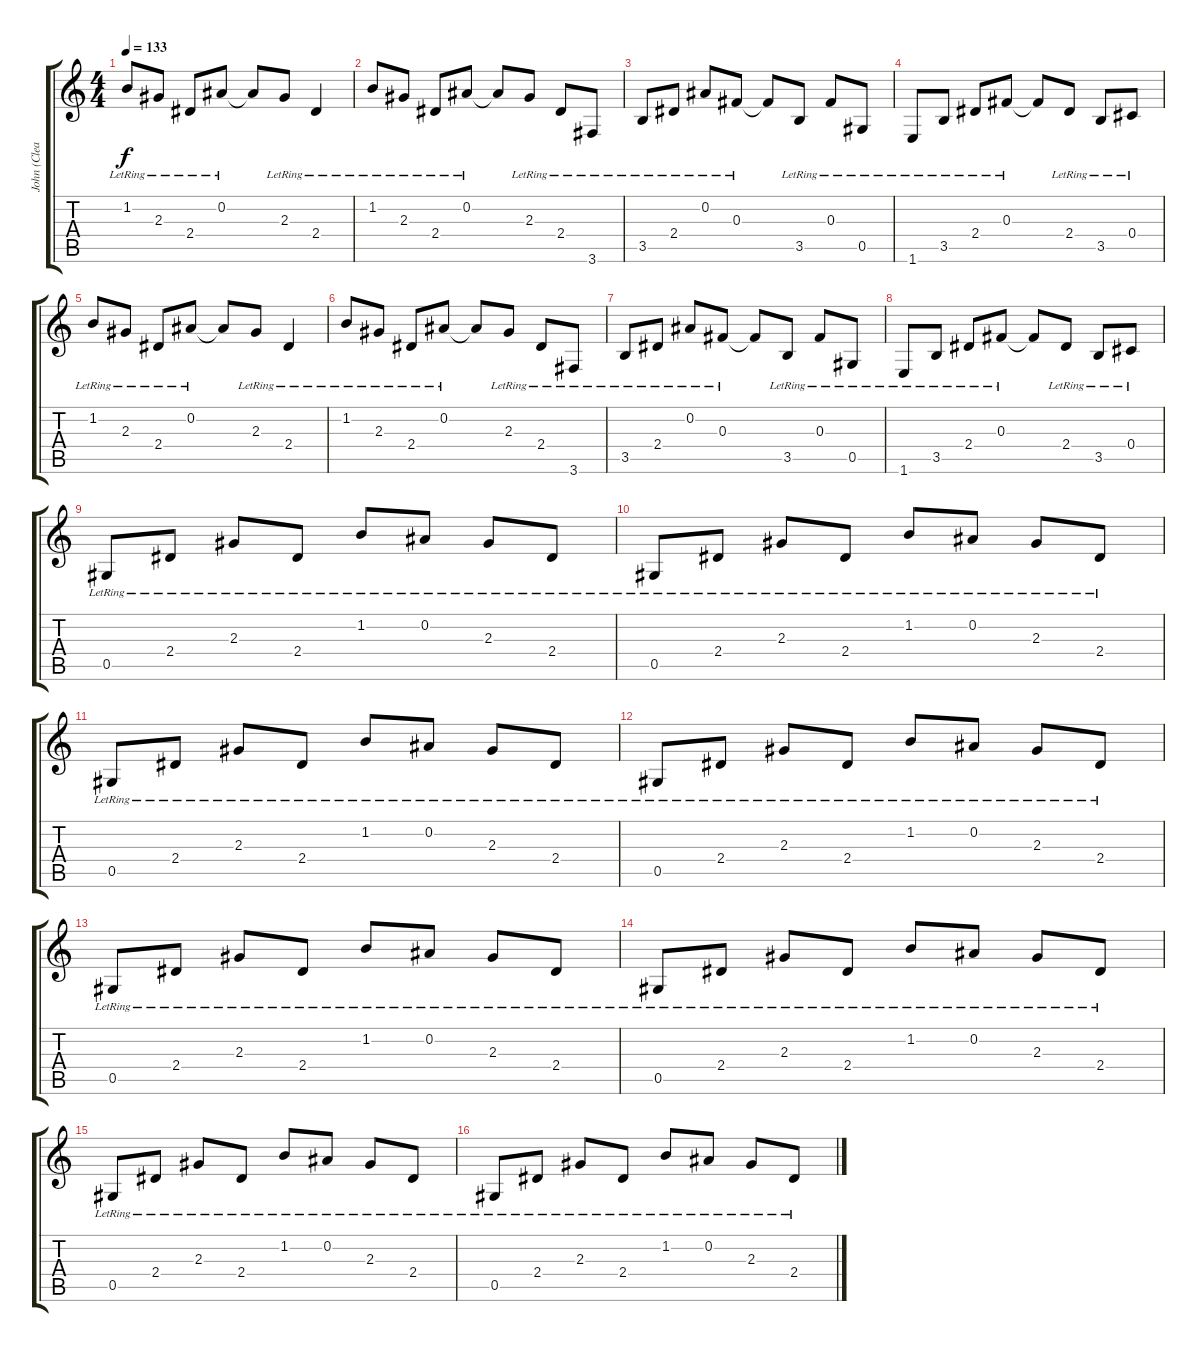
\track ("John (Clean)" "John (Clea") {instrument electricguitarclean}
\staff {score tabs}
\tuning (Eb4 Bb3 Gb3 Db3 Ab2 Eb2) {hide}
\ts (4 4)
\tempo 133
\clef g2
\ks c
1.2{lr}.8{dy f} 2.3{lr}.8 2.4{lr}.8 0.2{lr}.8 0.2{t}.8 2.3{lr}.8 2.4{lr}.4 |
1.2{lr}.8 2.3{lr}.8 2.4{lr}.8 0.2{lr}.8 0.2{t}.8 2.3{lr}.8 2.4{lr}.8 3.6{lr}.8 |
3.5{lr}.8 2.4{lr}.8 0.2{lr}.8 0.3{lr}.8 0.3{t}.8 3.5{lr}.8 0.3{lr}.8 0.5{lr}.8 |
1.6{lr}.8 3.5{lr}.8 2.4{lr}.8 0.3{lr}.8 0.3{t}.8 2.4{lr}.8 3.5{lr}.8 0.4{lr}.8 |
1.2{lr}.8 2.3{lr}.8 2.4{lr}.8 0.2{lr}.8 0.2{t}.8 2.3{lr}.8 2.4{lr}.4 |
1.2{lr}.8 2.3{lr}.8 2.4{lr}.8 0.2{lr}.8 0.2{t}.8 2.3{lr}.8 2.4{lr}.8 3.6{lr}.8 |
3.5{lr}.8 2.4{lr}.8 0.2{lr}.8 0.3{lr}.8 0.3{t}.8 3.5{lr}.8 0.3{lr}.8 0.5{lr}.8 |
1.6{lr}.8 3.5{lr}.8 2.4{lr}.8 0.3{lr}.8 0.3{t}.8 2.4{lr}.8 3.5{lr}.8 0.4{lr}.8 |
0.5{lr}.8 2.4{lr}.8 2.3{lr}.8 2.4{lr}.8 1.2{lr}.8 0.2{lr}.8 2.3{lr}.8 2.4{lr}.8 |
0.5{lr}.8 2.4{lr}.8 2.3{lr}.8 2.4{lr}.8 1.2{lr}.8 0.2{lr}.8 2.3{lr}.8 2.4{lr}.8 |
0.5{lr}.8 2.4{lr}.8 2.3{lr}.8 2.4{lr}.8 1.2{lr}.8 0.2{lr}.8 2.3{lr}.8 2.4{lr}.8 |
0.5{lr}.8 2.4{lr}.8 2.3{lr}.8 2.4{lr}.8 1.2{lr}.8 0.2{lr}.8 2.3{lr}.8 2.4{lr}.8 |
0.5{lr}.8 2.4{lr}.8 2.3{lr}.8 2.4{lr}.8 1.2{lr}.8 0.2{lr}.8 2.3{lr}.8 2.4{lr}.8 |
0.5{lr}.8 2.4{lr}.8 2.3{lr}.8 2.4{lr}.8 1.2{lr}.8 0.2{lr}.8 2.3{lr}.8 2.4{lr}.8 |
0.5{lr}.8 2.4{lr}.8 2.3{lr}.8 2.4{lr}.8 1.2{lr}.8 0.2{lr}.8 2.3{lr}.8 2.4{lr}.8 |
0.5{lr}.8 2.4{lr}.8 2.3{lr}.8 2.4{lr}.8 1.2{lr}.8 0.2{lr}.8 2.3{lr}.8 2.4{lr}.8
